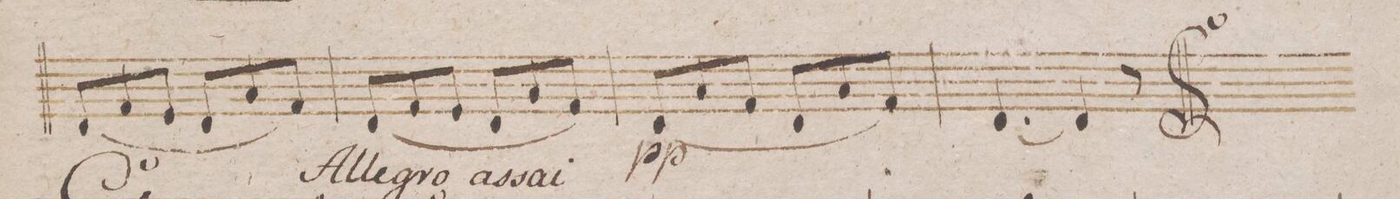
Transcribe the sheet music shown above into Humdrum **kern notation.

**kern	**dynam
*I"Violoncello et Baſso.	*
*clefF4	*
*k[b-]	*
*M6/8	*
(8FF/L	.
8AA/	.
8GG/J	.
8FF/L	.
8C/	.
8AA/J)	.
=112	=112
(8FF/L	.
8AA/	.
8GG/J	.
8FF/L	.
8C/	.
8AA/J)	.
=113	=113
(8FF/L	pp
8C/	.
8AA/J	.
8FF/L	.
8C/	.
8AA/J)	.
=114	=114
[4.FF/	.
4FF/]	.
8r	.
==	==
*-	*-
